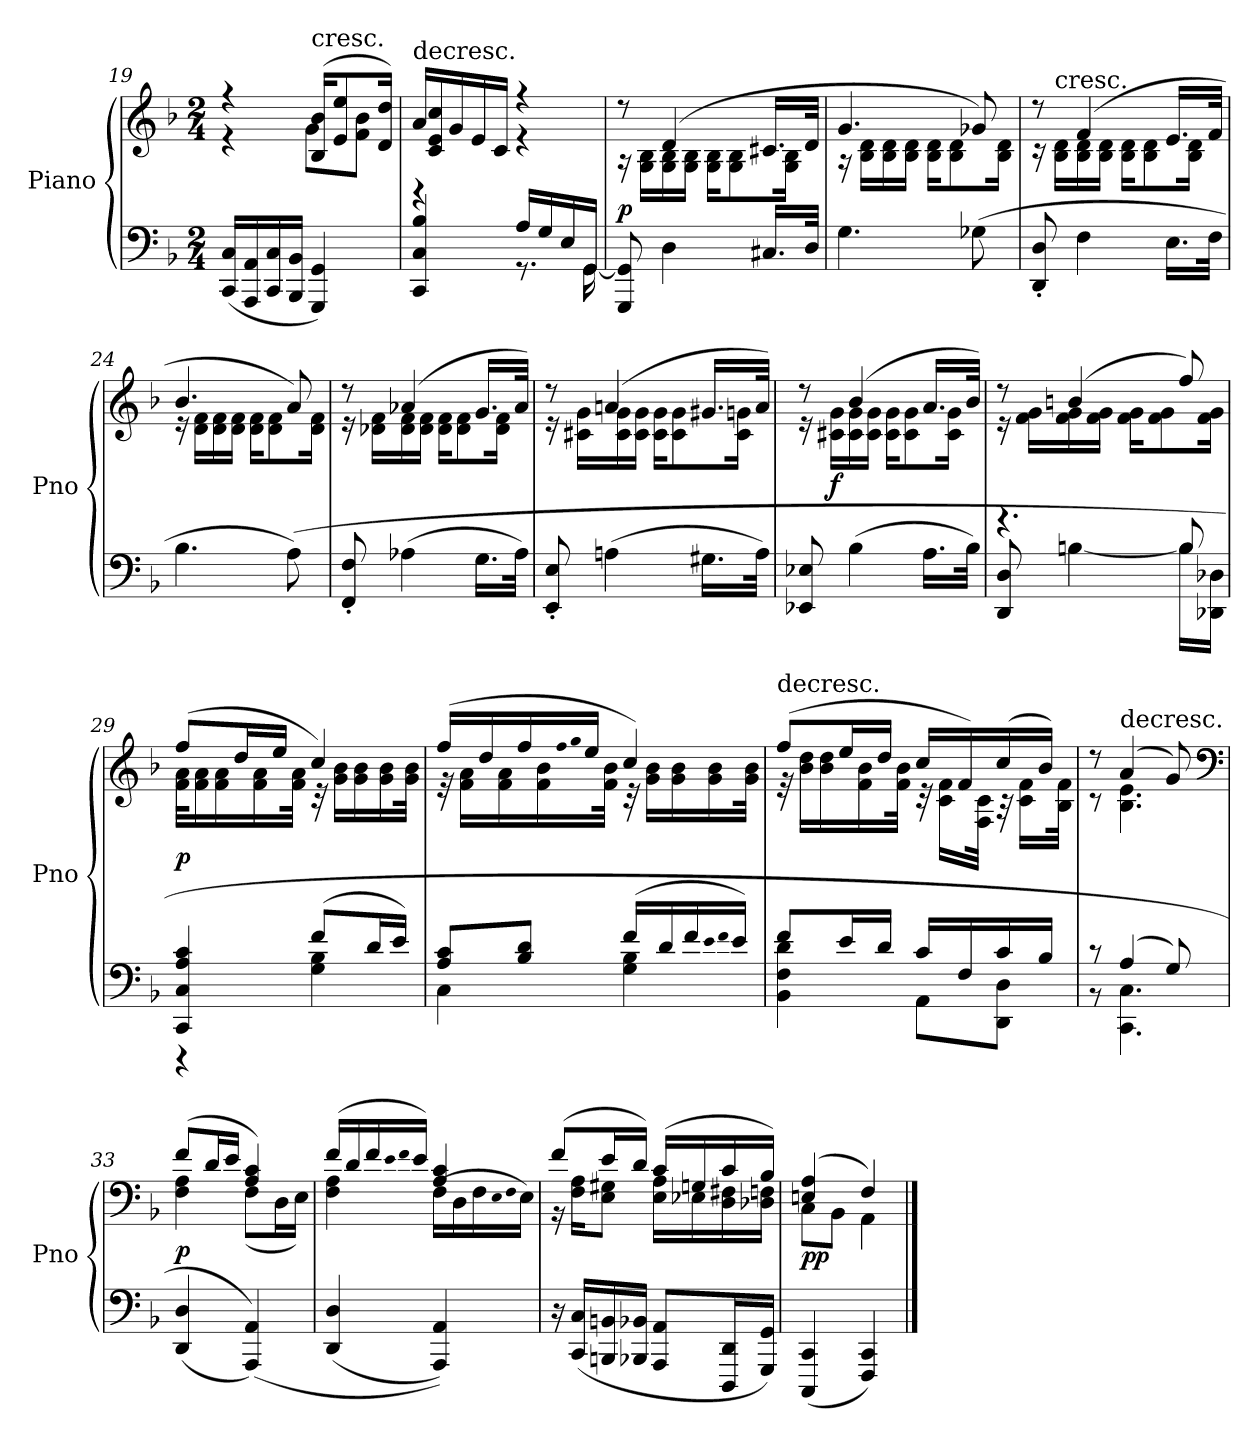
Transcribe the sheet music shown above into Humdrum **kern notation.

**kern	**kern	**dynam
*part1	*part1	*part1
*staff2	*staff1	*staff1/2
*I"Piano	*	*
*I'Pno	*	*
*clefF4	*clefG2	*
*k[b-]	*k[b-]	*
*F:	*F:	*
*M2/4	*M2/4	*
=19	=19	=19
*	*^	*
(16CC/ 16C/LL	4r	4r	.
16AAA/ 16AA/	.	.	.
16CC/ 16C/	.	.	.
16BBB-/ 16BB-/JJ	.	.	.
!	!LO:TX:t=cresc.	!	!
4GGG/ 4GG/)	(16B-/ 16b-/KL	8g\L	.
.	8e/ 8ee/	.	.
.	.	8f\ 8b-\J	.
.	16d/ 16dd/Jk)	.	.
=20	=20	=20	=20
*^	*	*	*
!	!	!LO:TX:t=decresc.	!	!
4r	4CC/ 4C/ 4B-/	16a/LL	4c/ 4e/ 4cc/	.
.	.	16g/	.	.
.	.	16e/	.	.
.	.	16c/JJ	.	.
16A/LL	8.r	4r	4r	.
16G/	.	.	.	.
16E/	.	.	.	.
16GG/JJ	[16GG\	.	.	.
*v	*v	*	*	*
=21	=21	=21	=21
8GGG/ 8GG]/	8r	16r	p
.	.	16G\ 16B-\LL	.
4D\	(4d/	16G\ 16B-\	.
.	.	16G\ 16B-\JJ	.
.	.	16G\ 16B-\KL	.
.	.	8G\ 8B-\	.
16.C#X/LL	16.c#X/LL	.	.
.	.	16G\ 16B-\Jk	.
32D/JJk	32d/JJk	.	.
=22	=22	=22	=22
4.G\	4.g/	16r	.
.	.	16B-\ 16d\LL	.
.	.	16B-\ 16d\	.
.	.	16B-\ 16d\JJ	.
.	.	16B-\ 16d\KL	.
.	.	8B-\ 8d\	.
(8G-X\	8g-X/)	.	.
.	.	16B-\ 16d\Jk	.
=23	=23	=23	=23
8DD'/ 8D'/	8r	16r	.
!	!	!LO:TX:t=cresc.	!
.	.	16B-\ 16d\LL	.
4F\	(4f/	16B-\ 16d\	.
.	.	16B-\ 16d\JJ	.
.	.	16B-\ 16d\KL	.
.	.	8B-\ 8d\	.
16.E\LL	16.e/LL	.	.
.	.	16B-\ 16d\Jk	.
32F\JJk	32f/JJk	.	.
=24	=24	=24	=24
4.B-\	4.b-/	16r	.
.	.	16d\ 16f\LL	.
.	.	16d\ 16f\	.
.	.	16d\ 16f\JJ	.
.	.	16d\ 16f\KL	.
.	.	8d\ 8f\	.
(8A\)	8a/)	.	.
.	.	16d\ 16f\Jk	.
=25	=25	=25	=25
8FF'/ 8F'/	8r	16r	.
.	.	16d-X\ 16f\LL	.
(4A-X\	(4a-X/	16d-\ 16f\	.
.	.	16d-\ 16f\JJ	.
.	.	16d-\ 16f\KL	.
.	.	8d-\ 8f\	.
16.G\LL	16.g/LL	.	.
.	.	16d-\ 16f\Jk	.
32A-\JJk)	32a-/JJk)	.	.
=26	=26	=26	=26
8EE'/ 8E'/	8r	16r	.
.	.	16c#X\ 16g\LL	.
(4An\	(4an/	16c#\ 16g\	.
.	.	16c#\ 16g\JJ	.
.	.	16c#\ 16g\KL	.
.	.	8c#\ 8g\	.
16.G#X\LL	16.g#X/LL	.	.
.	.	16c#\ 16gn\Jk	.
32A\JJk)	32a/JJk)	.	.
=27	=27	=27	=27
8EE-X/ 8E-X/	8r	16r	.
.	.	16c#X\ 16g\LL	f
(4B-\	(4b-/	16c#\ 16g\	.
.	.	16c#\ 16g\JJ	.
.	.	16c#\ 16g\KL	.
.	.	8c#\ 8g\	.
16.A\LL	16.a/LL	.	.
.	.	16c#\ 16g\Jk	.
32B-\JJk)	32b-/JJk)	.	.
=28	=28	=28	=28
*^	*	*	*
4.r	8DD/ 8D/	8r	16r	.
.	.	.	16f\ 16g\LL	.
.	[4Bn\	(4bn/	16f\ 16g\	.
.	.	.	16f\ 16g\JJ	.
.	.	.	16f\ 16g\KL	.
.	.	.	8f\ 8g\	.
8B/	16B\LL]	8ff/)	.	.
.	16DD-X\ 16D-X\JJ	.	16f\ 16g\Jk	.
=29	=29	=29	=29	=29
4CC/ 4C/ 4A/ 4c/	4r	(8ff/L	32f\ 32a\KLL	p
.	.	.	16f\ 16a\	.
.	.	.	16f\ 16a\	.
.	.	16dd/L	.	.
.	.	.	16f\ 16a\	.
.	.	16ee/JJ	.	.
.	.	.	32f\ 32a\JJk	.
(8f/L	4G\ 4B-\	4cc/)	32r	.
.	.	.	16g\ 16b-\LL	.
.	.	.	16g\ 16b-\	.
16d/L	.	.	.	.
.	.	.	16g\ 16b-\	.
16e/JJ)	.	.	.	.
.	.	.	32g\ 32b-\JJk	.
=30	=30	=30	=30	=30
8A/ 8c/L	4C\	(16ff/LL	32r	.
.	.	.	16f\ 16a\LL	.
.	.	16dd/	.	.
.	.	.	16f\ 16a\	.
8B-/ 8d/J	.	16ff/	.	.
.	.	.	16f\ 16b-\	.
.	.	qff	.	.
.	.	qgg	.	.
.	.	16ee/JJ	.	.
.	.	.	32f\ 32b-\JJk	.
(16f/LL	4G\ 4B-\	4cc/)	32r	.
.	.	.	16g\ 16b-\LL	.
16d/	.	.	.	.
.	.	.	16g\ 16b-\	.
16f/	.	.	.	.
.	.	.	16g\ 16b-\	.
qe	.	.	.	.
qf	.	.	.	.
16e/JJ)	.	.	.	.
.	.	.	32g\ 32b-\JJk	.
=31	=31	=31	=31	=31
!	!	!LO:TX:t=decresc.	!	!
8f/L	4BB-\ 4F\ 4d\	(8ff/L	32r	.
.	.	.	16b-\ 16dd\LL	.
.	.	.	16b-\ 16dd\	.
16e/L	.	16ee/L	.	.
.	.	.	16f\ 16b-\	.
16d/JJ	.	16dd/JJ	.	.
.	.	.	32f\ 32b-\JJk	.
16c/LL	8AA\L	16cc/LL	32r	.
.	.	.	16c\ 16f\LL	.
16F/	.	16f/)	.	.
.	.	.	32F\ 32c\JJk	.
16c/	8DD\ 8D\J	(16cc/	32r	.
.	.	.	16c\ 16f\LL	.
16B-/JJ	.	16b-/JJ)	.	.
.	.	.	32B-\ 32f\JJk	.
=32	=32	=32	=32	=32
8r	8r	8r	8r	.
!	!	!LO:TX:t=decresc.	!	!
(4A/	4.CC\ 4.C\	(4a/	4.B-\ 4.e\	.
8G/)	.	8g/)	.	.
*v	*v	*	*	*
*	*clefF4	*	*
=33	=33	=33	=33
(4DD/ 4D/	(8f/L	4F\ 4A\	p
.	16d/L	.	.
.	16e/JJ	.	.
(4AAA/ 4AA/))	4A/ 4c/)	(8F\L	.
.	.	16D\L	.
.	.	16E\JJ)	.
=34	=34	=34	=34
(4DD/ 4D/	(16f/LL	4F\ 4A\	.
.	16d/	.	.
.	16f/	.	.
.	qe	.	.
.	qf	.	.
.	16e/JJ)	.	.
4AAA/ 4AA/))	4A/ 4c/	(16F\LL	.
.	.	16D\	.
.	.	16F\	.
.	.	qE	.
.	.	qF	.
.	.	16E\JJ)	.
=35	=35	=35	=35
16r	(8f/L	16r	.
(16CC/ 16C/LL	.	16F\ 16A\KL	.
16BBBn/ 16BBn/	16e/L	8E\ 8G#X\J	.
16BBB-X/ 16BB-X/JJ	16d/JJ)	.	.
8AAA/ 8AA/L	(16c/LL	16E\ 16A\LL	.
.	16Gn/	16E-X\	.
16DDD/ 16DD/L	16c/	16D\ 16F#X\	.
16GGG/ 16GG/JJ)	16B-/JJ)	16D-X\ 16Fn\JJ	.
=36	=36	=36	=36
(4CCC/ 4CC/	(4En/ 4A/	8C\L	pp
.	.	8BB-\J	.
4FFF/ 4CC/)	4F/)	4AA\	.
*	*v	*v	*
==	==	==
*-	*-	*-
